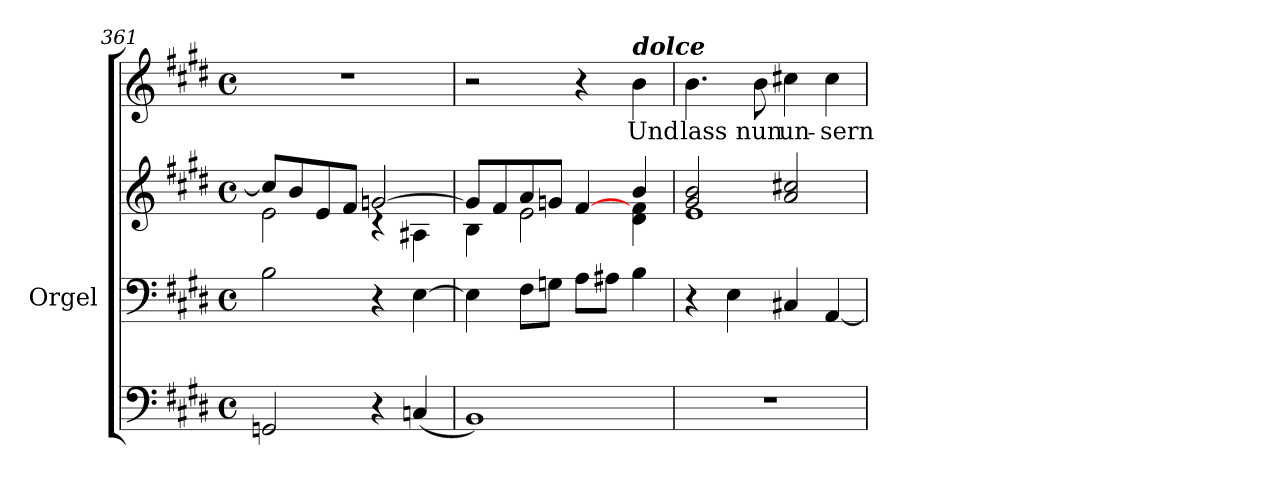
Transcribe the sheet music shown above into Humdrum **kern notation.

**kern	**kern	**kern	**kern	**text
*part3	*part2	*part2	*part1	*part1
*staff4	*staff3	*staff2	*staff1	*staff1
*	*I"Orgel	*	*	*
*	*I'Org.	*	*	*
*clefF4	*clefF4	*clefG2	*clefG2	*
*k[f#c#g#d#]	*k[f#c#g#d#]	*k[f#c#g#d#]	*k[f#c#g#d#]	*
*E:	*E:	*E:	*E:	*
*M4/4	*M4/4	*M4/4	*M4/4	*
*met(c)	*met(c)	*met(c)	*met(c)	*
=361	=361	=361	=361	=361
*	*	*^	*	*
2GGn/	2B\	8cc/L]	2e\	1r	.
.	.	8b/	.	.	.
.	.	8e/	.	.	.
.	.	8f#/J	.	.	.
4r	4r	[>2gn/	4rB	.	.
(<4Cn/	[4E\	.	4A#X\	.	.
=362	=362	=362	=362	=362	=362
1BB)	4E\]	8g/L]	4B\	2r	.
.	.	8f#/	.	.	.
.	8F#\L	8a/	2e\	.	.
.	8Gn\J	8gn/J	.	.	.
.	8A\L	[<4f#/	.	4r	.
.	8A#X\J	.	.	.	.
!	!	!	!	!LO:TX:a:Bi:t=dolce	!
!	!	!	!	!	!LO:LY:b
.	4B\	4b/	4d#\ 4f#\	4b\	Und
=363	=363	=363	=363	=363	=363
!	!	!	!	!	!LO:LY:b
1r	4r	2g#/ 2b/	1e	4.b\	lass
.	4E\	.	.	.	.
!	!	!	!	!	!LO:LY:b
.	.	.	.	8b\	nun
!	!	!	!	!	!LO:LY:b
.	4C#X/	2a/ 2cc#X/	.	4cc#X\	un-
!	!	!	!	!	!LO:LY:b
.	[4AA/	.	.	4cc#\	-sern
*	*	*v	*v	*	*
=	=	=	=	=
*-	*-	*-	*-	*-
